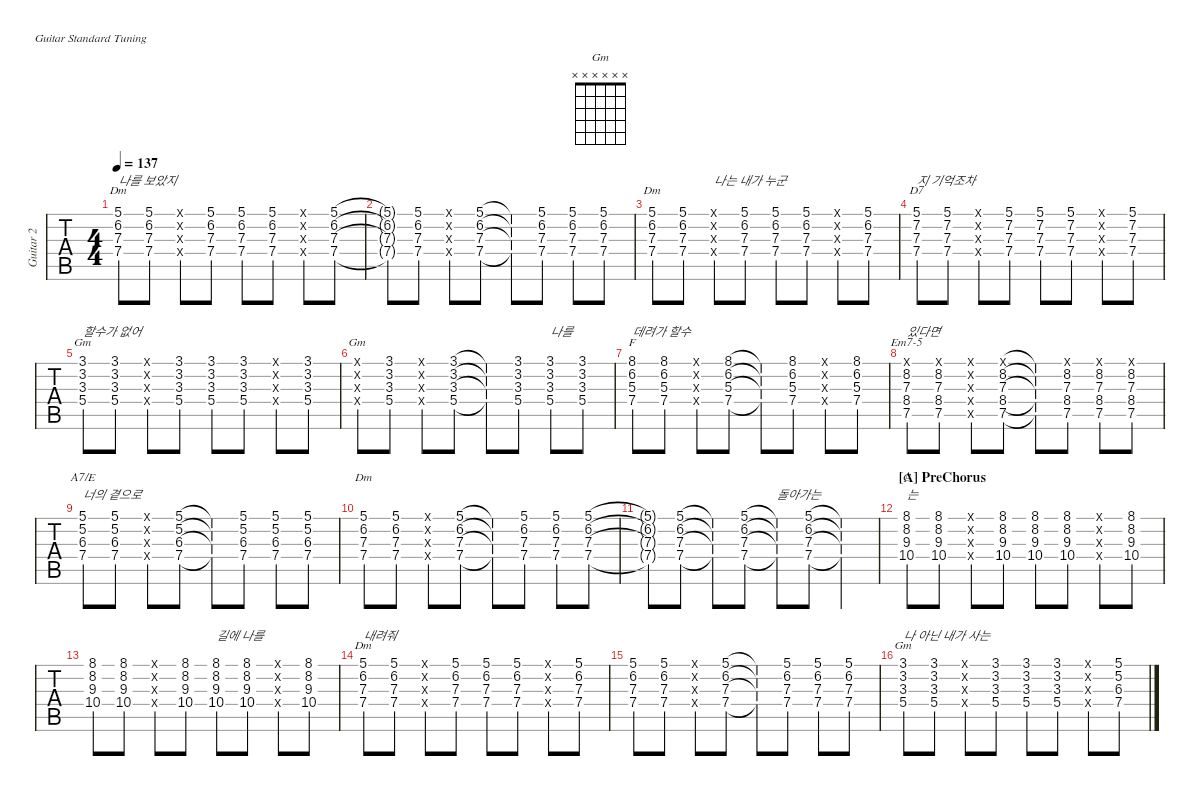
\defaultSystemsLayout 4
\hideDynamics
\bracketExtendMode nobrackets
\track ("Guitar2" "Guitar 2") {defaultSystemsLayout 4 instrument electricguitarclean}
\staff {tabs}
\tuning (E4 B3 G3 D3 A2 E2)
\chord ("Dm" 1 3 2 0 x x) {showdiagram false showfingering false}
\chord ("F" 1 1 2 3 3 1) {showdiagram false showfingering false barre (1 1)}
\chord ("C" 0 1 0 2 3 0) {showdiagram false showfingering false}
\chord ("Gm" 3 3 4 5 5 3) {showdiagram false showfingering false barre (3 3)}
\chord ("Dm" 5 6 7 7 x x) {firstfret 5 showdiagram false showfingering false}
\chord ("D7" 2 1 2 0 x x) {showdiagram false showfingering false}
\chord ("Gm" x x x x x x)
\chord ("Em7-5" 0 3 0 2 1 0) {showdiagram false showfingering false}
\chord ("A7/E" 0 2 0 2 0 0) {showdiagram false showfingering false}
\ts (4 4)
\tempo 137
\clef g2
\ks f
(7.4{acc forcenatural} 7.3{acc forcenatural} 6.2{acc forcenatural} 5.1{acc forcenatural}).8{ch "Dm" txt "나를 보았지" dy mf} (7.4{acc forcenatural} 7.3{acc forcenatural} 6.2{acc forcenatural} 5.1{acc forcenatural}).8 (0.4{x acc forcenatural} 2.3{x acc forcenatural} 3.2{x acc forcenatural} 1.1{x acc forcenatural}).8 (7.4{acc forcenatural} 7.3{acc forcenatural} 6.2{acc forcenatural} 5.1{acc forcenatural}).8 (7.4{acc forcenatural} 7.3{acc forcenatural} 6.2{acc forcenatural} 5.1{acc forcenatural}).8 (7.4{acc forcenatural} 7.3{acc forcenatural} 6.2{acc forcenatural} 5.1{acc forcenatural}).8 (0.4{x acc forcenatural} 2.3{x acc forcenatural} 3.2{x acc forcenatural} 1.1{x acc forcenatural}).8 (7.4{acc forcenatural} 7.3{acc forcenatural} 6.2{acc forcenatural} 5.1{acc forcenatural}).8 |
(7.4{t acc forcenatural} 7.3{t acc forcenatural} 6.2{t acc forcenatural} 5.1{t acc forcenatural}).8 (7.4{acc forcenatural} 7.3{acc forcenatural} 6.2{acc forcenatural} 5.1{acc forcenatural}).8 (0.4{x acc forcenatural} 2.3{x acc forcenatural} 3.2{x acc forcenatural} 1.1{x acc forcenatural}).8 (7.4{acc forcenatural} 7.3{acc forcenatural} 6.2{acc forcenatural} 5.1{acc forcenatural}).8 (7.4{t acc forcenatural} 7.3{t acc forcenatural} 6.2{t acc forcenatural} 5.1{t acc forcenatural}).8 (7.4{acc forcenatural} 7.3{acc forcenatural} 6.2{acc forcenatural} 5.1{acc forcenatural}).8 (7.4{acc forcenatural} 7.3{acc forcenatural} 6.2{acc forcenatural} 5.1{acc forcenatural}).8 (7.4{acc forcenatural} 7.3{acc forcenatural} 6.2{acc forcenatural} 5.1{acc forcenatural}).8 |
(7.4{acc forcenatural} 7.3{acc forcenatural} 6.2{acc forcenatural} 5.1{acc forcenatural}).8{ch "Dm"} (7.4{acc forcenatural} 7.3{acc forcenatural} 6.2{acc forcenatural} 5.1{acc forcenatural}).8 (0.4{x acc forcenatural} 2.3{x acc forcenatural} 3.2{x acc forcenatural} 1.1{x acc forcenatural}).8{txt "나는 내가 누군"} (7.4{acc forcenatural} 7.3{acc forcenatural} 6.2{acc forcenatural} 5.1{acc forcenatural}).8 (7.4{acc forcenatural} 7.3{acc forcenatural} 6.2{acc forcenatural} 5.1{acc forcenatural}).8 (7.4{acc forcenatural} 7.3{acc forcenatural} 6.2{acc forcenatural} 5.1{acc forcenatural}).8 (0.4{x acc forcenatural} 2.3{x acc forcenatural} 3.2{x acc forcenatural} 1.1{x acc forcenatural}).8 (7.4{acc forcenatural} 7.3{acc forcenatural} 6.2{acc forcenatural} 5.1{acc forcenatural}).8 |
(7.3{acc forcenatural} 7.2{acc b} 5.1{acc forcenatural} 7.4{acc forcenatural}).8{ch "D7" txt "지 기억조차"} (7.3{acc forcenatural} 7.2{acc b} 5.1{acc forcenatural} 7.4{acc forcenatural}).8 (2.3{x acc forcenatural} 1.2{x acc forcenatural} 2.1{x acc b} 0.4{x acc forcenatural}).8 (7.3{acc forcenatural} 7.2{acc b} 5.1{acc forcenatural} 7.4{acc forcenatural}).8 (7.3{acc forcenatural} 7.2{acc b} 5.1{acc forcenatural} 7.4{acc forcenatural}).8 (7.3{acc forcenatural} 7.2{acc b} 5.1{acc forcenatural} 7.4{acc forcenatural}).8 (2.3{x acc forcenatural} 1.2{x acc forcenatural} 2.1{x acc b} 0.4{x acc forcenatural}).8 (7.3{acc forcenatural} 7.2{acc b} 5.1{acc forcenatural} 7.4{acc forcenatural}).8 |
(5.4{acc forcenatural} 3.3{acc b} 3.2{acc forcenatural} 3.1{acc forcenatural}).8{ch "Gm" txt "할수가 없어"} (5.4{acc forcenatural} 3.3{acc b} 3.2{acc forcenatural} 3.1{acc forcenatural}).8 (5.4{x acc forcenatural} 4.3{x acc forcenatural} 3.2{x acc forcenatural} 3.1{x acc forcenatural}).8 (5.4{acc forcenatural} 3.3{acc b} 3.2{acc forcenatural} 3.1{acc forcenatural}).8 (5.4{acc forcenatural} 3.3{acc b} 3.2{acc forcenatural} 3.1{acc forcenatural}).8 (5.4{acc forcenatural} 3.3{acc b} 3.2{acc forcenatural} 3.1{acc forcenatural}).8 (5.4{x acc forcenatural} 4.3{x acc forcenatural} 3.2{x acc forcenatural} 3.1{x acc forcenatural}).8 (5.4{acc forcenatural} 3.3{acc b} 3.2{acc forcenatural} 3.1{acc forcenatural}).8 |
(5.4{x acc forcenatural} 4.3{x acc forcenatural} 3.2{x acc forcenatural} 3.1{x acc forcenatural}).8{ch "Gm"} (5.4{acc forcenatural} 3.3{acc b} 3.2{acc forcenatural} 3.1{acc forcenatural}).8 (5.4{x acc forcenatural} 4.3{x acc forcenatural} 3.2{x acc forcenatural} 3.1{x acc forcenatural}).8 (5.4{acc forcenatural} 3.3{acc b} 3.2{acc forcenatural} 3.1{acc forcenatural}).8 (5.4{t acc forcenatural} 3.3{t acc b} 3.2{t acc forcenatural} 3.1{t acc forcenatural}).8 (5.4{acc forcenatural} 3.3{acc b} 3.2{acc forcenatural} 3.1{acc forcenatural}).8 (5.4{acc forcenatural} 3.3{acc b} 3.2{acc forcenatural} 3.1{acc forcenatural}).8{txt "나를"} (5.4{acc forcenatural} 3.3{acc b} 3.2{acc forcenatural} 3.1{acc forcenatural}).8 |
(7.4{acc forcenatural} 5.3{acc forcenatural} 6.2{acc forcenatural} 8.1{acc forcenatural}).8{ch "F" txt "데려가 할수"} (7.4{acc forcenatural} 5.3{acc forcenatural} 6.2{acc forcenatural} 8.1{acc forcenatural}).8 (3.4{x acc forcenatural} 2.3{x acc forcenatural} 1.2{x acc forcenatural} 1.1{x acc forcenatural}).8 (7.4{acc forcenatural} 5.3{acc forcenatural} 6.2{acc forcenatural} 8.1{acc forcenatural}).8 (7.4{t acc forcenatural} 5.3{t acc forcenatural} 6.2{t acc forcenatural} 8.1{t acc forcenatural}).8 (7.4{acc forcenatural} 5.3{acc forcenatural} 6.2{acc forcenatural} 8.1{acc forcenatural}).8 (3.4{x acc forcenatural} 2.3{x acc forcenatural} 1.2{x acc forcenatural} 1.1{x acc forcenatural}).8 (7.4{acc forcenatural} 5.3{acc forcenatural} 6.2{acc forcenatural} 8.1{acc forcenatural}).8 |
(7.5{acc forcenatural} 8.2{acc forcenatural} 0.1{x acc forcenatural} 8.4{acc b} 7.3{acc forcenatural}).8{ch "Em7-5" txt "있다면"} (7.5{acc forcenatural} 8.2{acc forcenatural} 0.1{x acc forcenatural} 8.4{acc b} 7.3{acc forcenatural}).8 (1.5{x acc b} 3.2{x acc forcenatural} 0.1{x acc forcenatural} 2.4{x acc forcenatural} 0.3{x acc forcenatural}).8 (7.5{acc forcenatural} 8.2{acc forcenatural} 0.1{x acc forcenatural} 8.4{acc b} 7.3{acc forcenatural}).8 (7.5{t acc forcenatural} 8.2{t acc forcenatural} 0.1{x t acc forcenatural} 8.4{t acc b} 7.3{t acc forcenatural}).8 (7.5{acc forcenatural} 8.2{acc forcenatural} 0.1{x acc forcenatural} 8.4{acc b} 7.3{acc forcenatural}).8 (7.5{acc forcenatural} 8.2{acc forcenatural} 0.1{x acc forcenatural} 8.4{acc b} 7.3{acc forcenatural}).8 (7.5{acc forcenatural} 8.2{acc forcenatural} 0.1{x acc forcenatural} 8.4{acc b} 7.3{acc forcenatural}).8 |
(5.2{acc forcenatural} 7.4{acc forcenatural} 6.3{acc b} 5.1{acc forcenatural}).8{ch "A7/E" txt "너의 곁으로"} (5.2{acc forcenatural} 7.4{acc forcenatural} 6.3{acc b} 5.1{acc forcenatural}).8 (2.2{x acc b} 2.4{x acc forcenatural} 0.3{x acc forcenatural} 0.1{x acc forcenatural}).8 (5.2{acc forcenatural} 7.4{acc forcenatural} 6.3{acc b} 5.1{acc forcenatural}).8 (5.2{t acc forcenatural} 7.4{t acc forcenatural} 6.3{t acc b} 5.1{t acc forcenatural}).8 (5.2{acc forcenatural} 7.4{acc forcenatural} 6.3{acc b} 5.1{acc forcenatural}).8 (5.2{acc forcenatural} 7.4{acc forcenatural} 6.3{acc b} 5.1{acc forcenatural}).8 (5.2{acc forcenatural} 7.4{acc forcenatural} 6.3{acc b} 5.1{acc forcenatural}).8 |
(7.4{acc forcenatural} 7.3{acc forcenatural} 6.2{acc forcenatural} 5.1{acc forcenatural}).8{ch "Dm"} (7.4{acc forcenatural} 7.3{acc forcenatural} 6.2{acc forcenatural} 5.1{acc forcenatural}).8 (0.4{x acc forcenatural} 2.3{x acc forcenatural} 3.2{x acc forcenatural} 1.1{x acc forcenatural}).8 (7.4{acc forcenatural} 7.3{acc forcenatural} 6.2{acc forcenatural} 5.1{acc forcenatural}).8 (7.4{t acc forcenatural} 7.3{t acc forcenatural} 6.2{t acc forcenatural} 5.1{t acc forcenatural}).8 (7.4{acc forcenatural} 7.3{acc forcenatural} 6.2{acc forcenatural} 5.1{acc forcenatural}).8 (7.4{acc forcenatural} 7.3{acc forcenatural} 6.2{acc forcenatural} 5.1{acc forcenatural}).8 (7.4{acc forcenatural} 7.3{acc forcenatural} 6.2{acc forcenatural} 5.1{acc forcenatural}).8 |
(7.4{t acc forcenatural} 7.3{t acc forcenatural} 6.2{t acc forcenatural} 5.1{t acc forcenatural}).8 (7.4{acc forcenatural} 7.3{acc forcenatural} 6.2{acc forcenatural} 5.1{acc forcenatural}).8 (7.4{t acc forcenatural} 7.3{t acc forcenatural} 6.2{t acc forcenatural} 5.1{t acc forcenatural}).8 (7.4{acc forcenatural} 7.3{acc forcenatural} 6.2{acc forcenatural} 5.1{acc forcenatural}).8 (7.4{t acc forcenatural} 7.3{t acc forcenatural} 6.2{t acc forcenatural} 5.1{t acc forcenatural}).8{txt "돌아가는"} (7.4{acc forcenatural} 7.3{acc forcenatural} 6.2{acc forcenatural} 5.1{acc forcenatural}).8 (7.4{t acc forcenatural} 7.3{t acc forcenatural} 6.2{t acc forcenatural} 5.1{t acc forcenatural}).4 |
\section ("A" "PreChorus")
(10.4{acc forcenatural} 9.3{acc forcenatural} 8.2{acc forcenatural} 8.1{acc forcenatural}).8{ch "C" txt "는"} (10.4{acc forcenatural} 9.3{acc forcenatural} 8.2{acc forcenatural} 8.1{acc forcenatural}).8 (2.4{x acc forcenatural} 0.3{x acc forcenatural} 1.2{x acc forcenatural} 0.1{x acc forcenatural}).8 (10.4{acc forcenatural} 9.3{acc forcenatural} 8.2{acc forcenatural} 8.1{acc forcenatural}).8 (10.4{acc forcenatural} 9.3{acc forcenatural} 8.2{acc forcenatural} 8.1{acc forcenatural}).8 (10.4{acc forcenatural} 9.3{acc forcenatural} 8.2{acc forcenatural} 8.1{acc forcenatural}).8 (2.4{x acc forcenatural} 0.3{x acc forcenatural} 1.2{x acc forcenatural} 0.1{x acc forcenatural}).8 (10.4{acc forcenatural} 9.3{acc forcenatural} 8.2{acc forcenatural} 8.1{acc forcenatural}).8 |
(10.4{acc forcenatural} 9.3{acc forcenatural} 8.2{acc forcenatural} 8.1{acc forcenatural}).8 (10.4{acc forcenatural} 9.3{acc forcenatural} 8.2{acc forcenatural} 8.1{acc forcenatural}).8 (2.4{x acc forcenatural} 0.3{x acc forcenatural} 1.2{x acc forcenatural} 0.1{x acc forcenatural}).8 (10.4{acc forcenatural} 9.3{acc forcenatural} 8.2{acc forcenatural} 8.1{acc forcenatural}).8 (10.4{acc forcenatural} 9.3{acc forcenatural} 8.2{acc forcenatural} 8.1{acc forcenatural}).8{txt "길에 나를"} (10.4{acc forcenatural} 9.3{acc forcenatural} 8.2{acc forcenatural} 8.1{acc forcenatural}).8 (2.4{x acc forcenatural} 0.3{x acc forcenatural} 1.2{x acc forcenatural} 0.1{x acc forcenatural}).8 (10.4{acc forcenatural} 9.3{acc forcenatural} 8.2{acc forcenatural} 8.1{acc forcenatural}).8 |
(7.4{acc forcenatural} 7.3{acc forcenatural} 6.2{acc forcenatural} 5.1{acc forcenatural}).8{ch "Dm" txt "내려줘"} (7.4{acc forcenatural} 7.3{acc forcenatural} 6.2{acc forcenatural} 5.1{acc forcenatural}).8 (0.4{x acc forcenatural} 2.3{x acc forcenatural} 3.2{x acc forcenatural} 1.1{x acc forcenatural}).8 (7.4{acc forcenatural} 7.3{acc forcenatural} 6.2{acc forcenatural} 5.1{acc forcenatural}).8 (7.4{acc forcenatural} 7.3{acc forcenatural} 6.2{acc forcenatural} 5.1{acc forcenatural}).8 (7.4{acc forcenatural} 7.3{acc forcenatural} 6.2{acc forcenatural} 5.1{acc forcenatural}).8 (0.4{x acc forcenatural} 2.3{x acc forcenatural} 3.2{x acc forcenatural} 1.1{x acc forcenatural}).8 (7.4{acc forcenatural} 7.3{acc forcenatural} 6.2{acc forcenatural} 5.1{acc forcenatural}).8 |
(7.4{acc forcenatural} 7.3{acc forcenatural} 6.2{acc forcenatural} 5.1{acc forcenatural}).8 (7.4{acc forcenatural} 7.3{acc forcenatural} 6.2{acc forcenatural} 5.1{acc forcenatural}).8 (0.4{x acc forcenatural} 2.3{x acc forcenatural} 3.2{x acc forcenatural} 1.1{x acc forcenatural}).8 (7.4{acc forcenatural} 7.3{acc forcenatural} 6.2{acc forcenatural} 5.1{acc forcenatural}).8 (7.4{t acc forcenatural} 7.3{t acc forcenatural} 6.2{t acc forcenatural} 5.1{t acc forcenatural}).8 (7.4{acc forcenatural} 7.3{acc forcenatural} 6.2{acc forcenatural} 5.1{acc forcenatural}).8 (7.4{acc forcenatural} 7.3{acc forcenatural} 6.2{acc forcenatural} 5.1{acc forcenatural}).8 (7.4{acc forcenatural} 7.3{acc forcenatural} 6.2{acc forcenatural} 5.1{acc forcenatural}).8 |
(5.4{acc forcenatural} 3.3{acc b} 3.2{acc forcenatural} 3.1{acc forcenatural}).8{ch "Gm" txt "나 아닌 내가 사는"} (5.4{acc forcenatural} 3.3{acc b} 3.2{acc forcenatural} 3.1{acc forcenatural}).8 (5.4{x acc forcenatural} 4.3{x acc forcenatural} 3.2{x acc forcenatural} 3.1{x acc forcenatural}).8 (5.4{acc forcenatural} 3.3{acc b} 3.2{acc forcenatural} 3.1{acc forcenatural}).8 (5.4{acc forcenatural} 3.3{acc b} 3.2{acc forcenatural} 3.1{acc forcenatural}).8 (5.4{acc forcenatural} 3.3{acc b} 3.2{acc forcenatural} 3.1{acc forcenatural}).8 (5.4{x acc forcenatural} 4.3{x acc forcenatural} 3.2{x acc forcenatural} 3.1{x acc forcenatural}).8 (5.2{acc forcenatural} 7.4{acc forcenatural} 6.3{acc b} 5.1{acc forcenatural}).8
